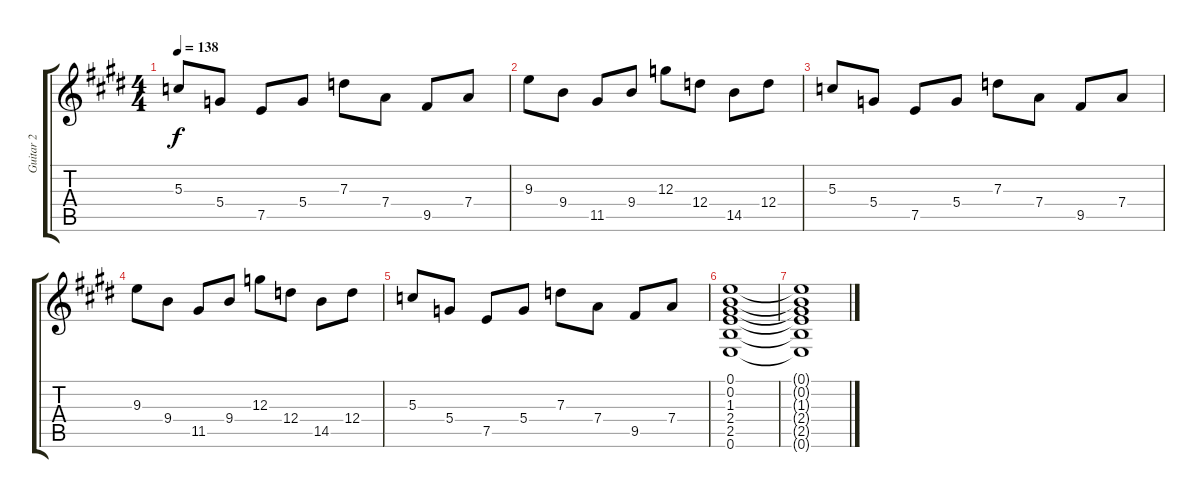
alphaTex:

\track ("Guitar 2" "Guitar 2") {instrument overdrivenguitar}
\staff {score tabs}
\tuning (E4 B3 G3 D3 A2 E2) {hide}
\ts (4 4)
\tempo 138
\clef g2
\ks c#minor
5.3.8{dy f} 5.4.8 7.5.8 5.4.8 7.3.8 7.4.8 9.5.8 7.4.8 |
\ks e
9.3.8 9.4.8 11.5.8 9.4.8 12.3.8 12.4.8 14.5.8 12.4.8 |
\ks c#minor
5.3.8 5.4.8 7.5.8 5.4.8 7.3.8 7.4.8 9.5.8 7.4.8 |
9.3.8 9.4.8 11.5.8 9.4.8 12.3.8 12.4.8 14.5.8 12.4.8 |
5.3.8 5.4.8 7.5.8 5.4.8 7.3.8 7.4.8 9.5.8 7.4.8 |
(0.1 0.2 1.3 2.4 2.5 0.6).1 |
(0.1{t} 0.2{t} 1.3{t} 2.4{t} 2.5{t} 0.6{t}).1
